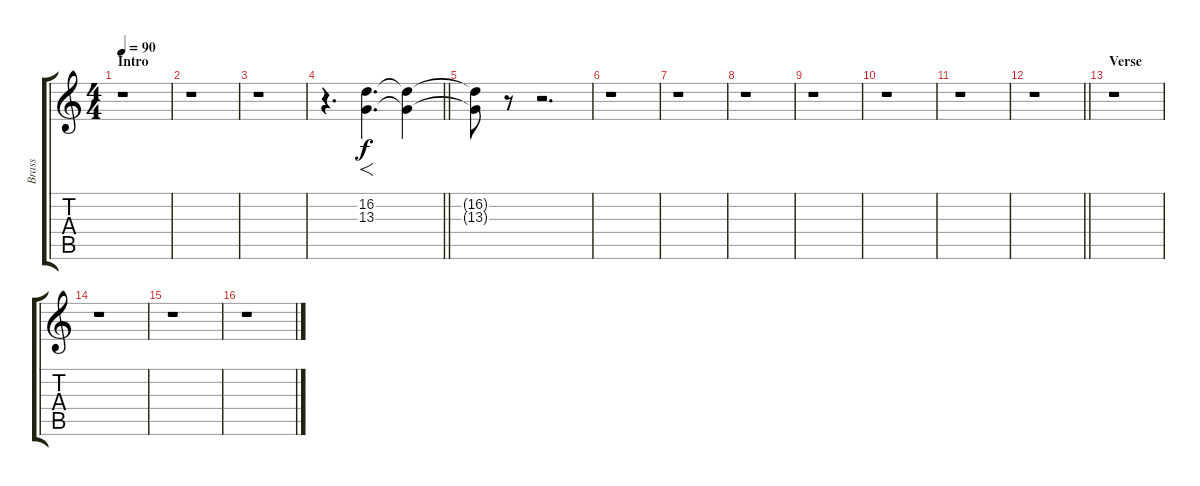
\track ("Brass" "Brass") {instrument brasssection}
\staff {score tabs}
\tuning (Eb4 Bb3 Gb3 Db3 Ab2 Eb2) {hide}
\ts (4 4)
\section ("" "Intro")
\tempo 90
\clef g2
\ks c
r.1{dy f instrument brasssection} |
r.1 |
r.1 |
\barLineRight lightlight
r.4{d} (16.2 13.3).4{f d} (16.2{t} 13.3{t}).4 |
(16.2{t} 13.3{t}).8 r.8 r.2{d} |
r.1 |
r.1 |
r.1 |
r.1 |
r.1 |
r.1 |
\barLineRight lightlight
r.1 |
\section ("" "Verse")
r.1 |
r.1 |
r.1 |
r.1
